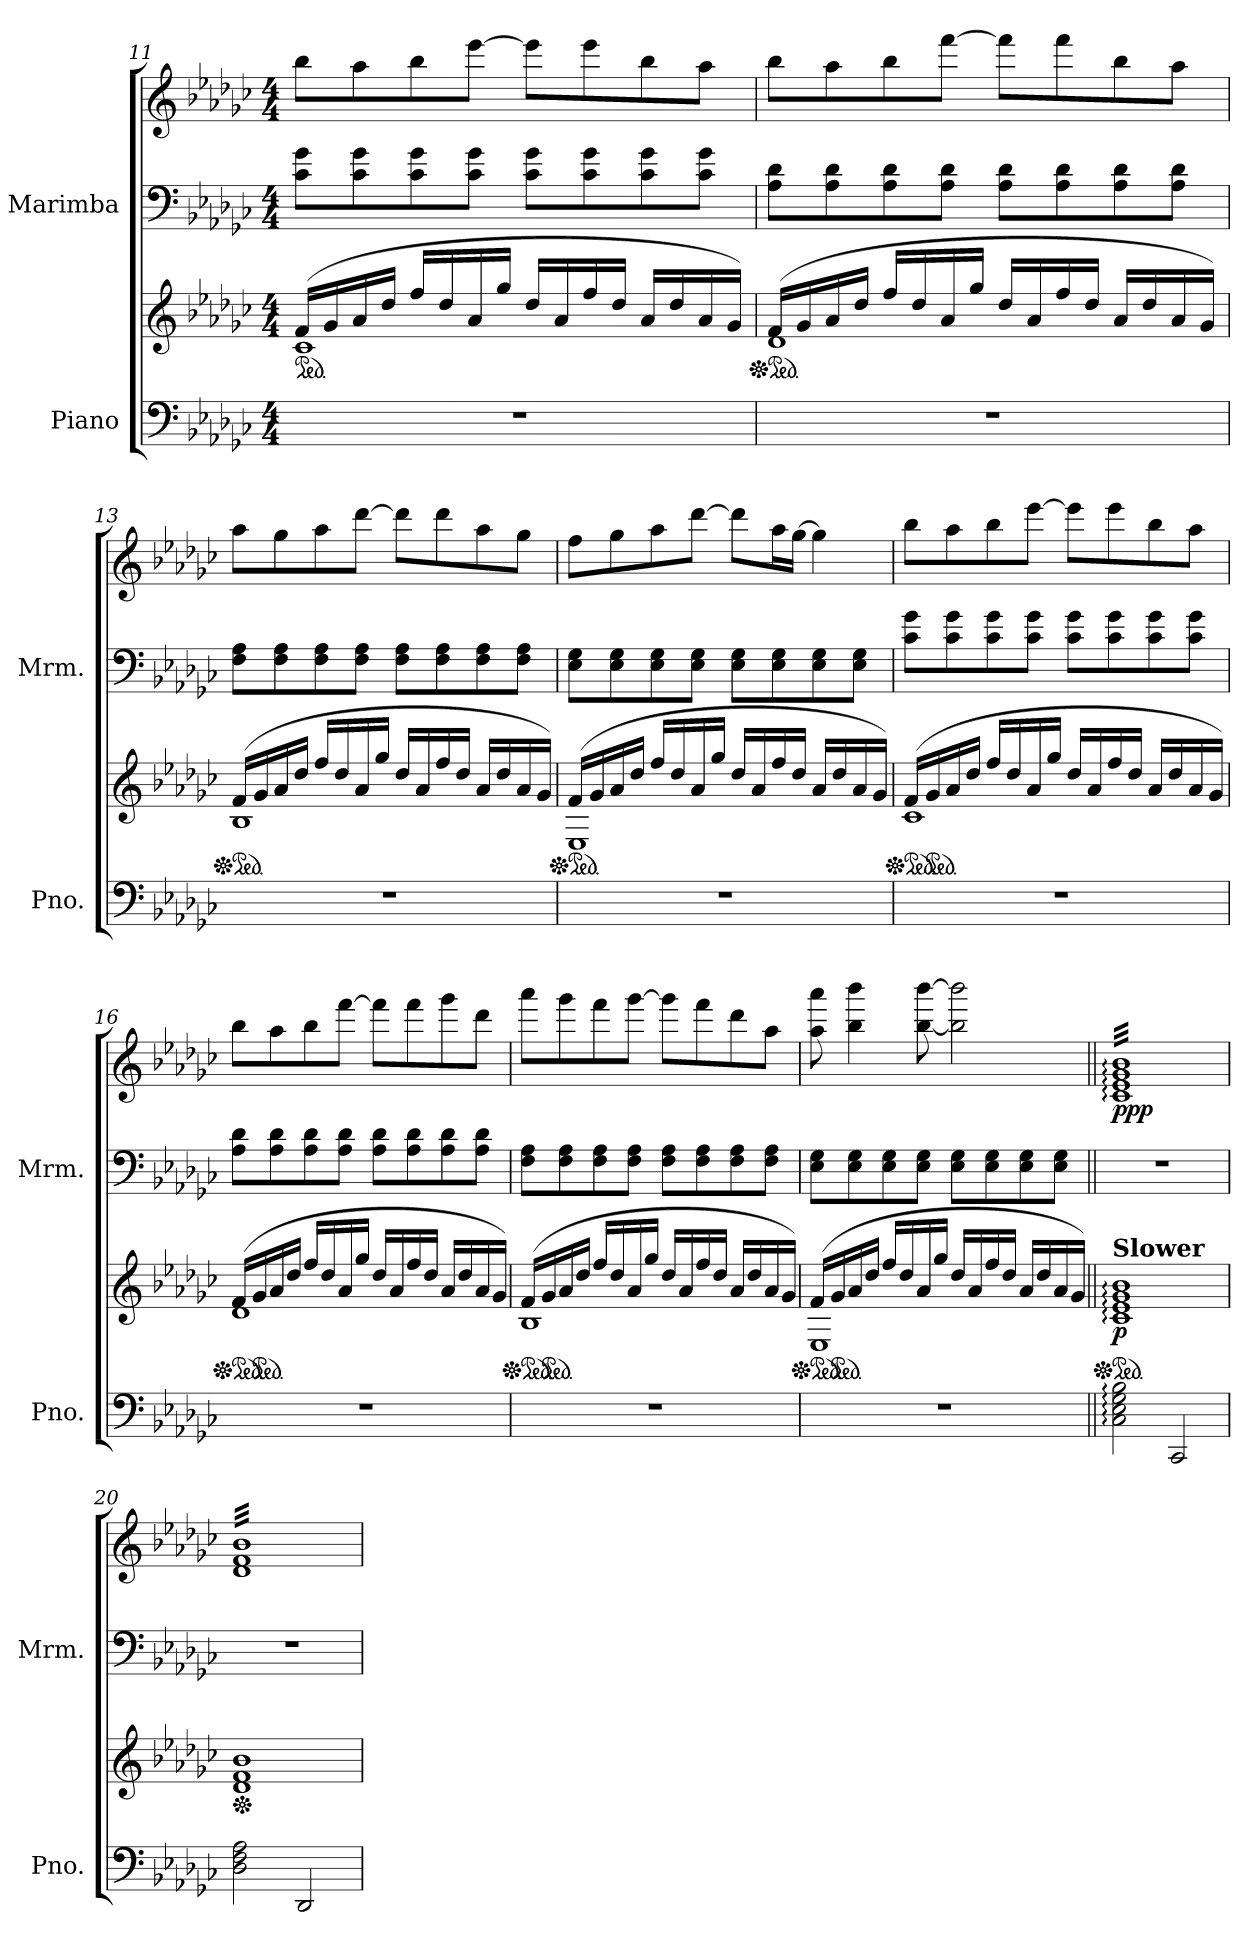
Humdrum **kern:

**kern	**kern	**dynam	**kern	**kern	**dynam
*part2	*part2	*part2	*part1	*part1	*part1
*staff4	*staff3	*staff3/4	*staff2	*staff1	*staff1/2
*I"Piano	*	*	*I"Marimba	*	*
*I'Pno.	*	*	*I'Mrm.	*	*
*clefF4	*clefG2	*	*clefF4	*clefG2	*
*k[b-e-a-d-g-c-]	*k[b-e-a-d-g-c-]	*	*k[b-e-a-d-g-c-]	*k[b-e-a-d-g-c-]	*
*M4/4	*M4/4	*	*M4/4	*M4/4	*
*	*ped	*	*	*	*
=11	=11	=11	=11	=11	=11
*	*^	*	*	*	*
1r	(<16f/LL	1c-	.	8c-\ 8g-\L	8bb-\L	.
.	16g-/	.	.	.	.	.
.	16a-/	.	.	8c-\ 8g-\	8aa-\	.
.	16dd-/JJ	.	.	.	.	.
.	16ff/LL	.	.	8c-\ 8g-\	8bb-\	.
.	16dd-/	.	.	.	.	.
.	16a-/	.	.	8c-\ 8g-\J	[8eee-\J	.
.	16gg-/JJ	.	.	.	.	.
.	16dd-/LL	.	.	8c-\ 8g-\L	8eee-\L]	.
.	16a-/	.	.	.	.	.
.	16ff/	.	.	8c-\ 8g-\	8eee-\	.
.	16dd-/JJ	.	.	.	.	.
.	16a-/LL	.	.	8c-\ 8g-\	8bb-\	.
.	16dd-/	.	.	.	.	.
.	16a-/	.	.	8c-\ 8g-\J	8aa-\J	.
.	16g-/JJ)	.	.	.	.	.
=12	=12	=12	=12	=12	=12	=12
*	*Xped	*	*	*	*	*
*	*ped	*	*	*	*	*
1r	(<16f/LL	1d-	.	8A-\ 8d-\L	8bb-\L	.
.	16g-/	.	.	.	.	.
.	16a-/	.	.	8A-\ 8d-\	8aa-\	.
.	16dd-/JJ	.	.	.	.	.
.	16ff/LL	.	.	8A-\ 8d-\	8bb-\	.
.	16dd-/	.	.	.	.	.
.	16a-/	.	.	8A-\ 8d-\J	[8fff\J	.
.	16gg-/JJ	.	.	.	.	.
.	16dd-/LL	.	.	8A-\ 8d-\L	8fff\L]	.
.	16a-/	.	.	.	.	.
.	16ff/	.	.	8A-\ 8d-\	8fff\	.
.	16dd-/JJ	.	.	.	.	.
.	16a-/LL	.	.	8A-\ 8d-\	8bb-\	.
.	16dd-/	.	.	.	.	.
.	16a-/	.	.	8A-\ 8d-\J	8aa-\J	.
.	16g-/JJ)	.	.	.	.	.
!!LO:LB:g=z
=13	=13	=13	=13	=13	=13	=13
*	*Xped	*	*	*	*	*
*	*ped	*	*	*	*	*
1r	(<16f/LL	1B-	.	8F\ 8A-\L	8aa-\L	.
.	16g-/	.	.	.	.	.
.	16a-/	.	.	8F\ 8A-\	8gg-\	.
.	16dd-/JJ	.	.	.	.	.
.	16ff/LL	.	.	8F\ 8A-\	8aa-\	.
.	16dd-/	.	.	.	.	.
.	16a-/	.	.	8F\ 8A-\J	[8ddd-\J	.
.	16gg-/JJ	.	.	.	.	.
.	16dd-/LL	.	.	8F\ 8A-\L	8ddd-\L]	.
.	16a-/	.	.	.	.	.
.	16ff/	.	.	8F\ 8A-\	8ddd-\	.
.	16dd-/JJ	.	.	.	.	.
.	16a-/LL	.	.	8F\ 8A-\	8aa-\	.
.	16dd-/	.	.	.	.	.
.	16a-/	.	.	8F\ 8A-\J	8gg-\J	.
.	16g-/JJ)	.	.	.	.	.
=14	=14	=14	=14	=14	=14	=14
*	*Xped	*	*	*	*	*
*	*ped	*	*	*	*	*
1r	(<16f/LL	1E-	.	8E-\ 8G-\L	8ff\L	.
.	16g-/	.	.	.	.	.
.	16a-/	.	.	8E-\ 8G-\	8gg-\	.
.	16dd-/JJ	.	.	.	.	.
.	16ff/LL	.	.	8E-\ 8G-\	8aa-\	.
.	16dd-/	.	.	.	.	.
.	16a-/	.	.	8E-\ 8G-\J	[8ddd-\J	.
.	16gg-/JJ	.	.	.	.	.
.	16dd-/LL	.	.	8E-\ 8G-\L	8ddd-\L]	.
.	16a-/	.	.	.	.	.
.	16ff/	.	.	8E-\ 8G-\	16aa-\L	.
.	16dd-/JJ	.	.	.	[16gg-\JJ	.
.	16a-/LL	.	.	8E-\ 8G-\	4gg-\]	.
.	16dd-/	.	.	.	.	.
.	16a-/	.	.	8E-\ 8G-\J	.	.
.	16g-/JJ)	.	.	.	.	.
!!LO:PB:g=z
=15	=15	=15	=15	=15	=15	=15
*	*Xped	*	*	*	*	*
*	*ped	*	*	*	*	*
1r	(<16f/LL	1c-	.	8c-\ 8g-\L	8bb-\L	.
*	*ped	*	*	*	*	*
.	16g-/	.	.	.	.	.
.	16a-/	.	.	8c-\ 8g-\	8aa-\	.
.	16dd-/JJ	.	.	.	.	.
.	16ff/LL	.	.	8c-\ 8g-\	8bb-\	.
.	16dd-/	.	.	.	.	.
.	16a-/	.	.	8c-\ 8g-\J	[8eee-\J	.
.	16gg-/JJ	.	.	.	.	.
.	16dd-/LL	.	.	8c-\ 8g-\L	8eee-\L]	.
.	16a-/	.	.	.	.	.
.	16ff/	.	.	8c-\ 8g-\	8eee-\	.
.	16dd-/JJ	.	.	.	.	.
.	16a-/LL	.	.	8c-\ 8g-\	8bb-\	.
.	16dd-/	.	.	.	.	.
.	16a-/	.	.	8c-\ 8g-\J	8aa-\J	.
.	16g-/JJ)	.	.	.	.	.
=16	=16	=16	=16	=16	=16	=16
*	*Xped	*	*	*	*	*
*	*Xped	*	*	*	*	*
*	*ped	*	*	*	*	*
1r	(<16f/LL	1d-	.	8A-\ 8d-\L	8bb-\L	.
*	*ped	*	*	*	*	*
.	16g-/	.	.	.	.	.
.	16a-/	.	.	8A-\ 8d-\	8aa-\	.
.	16dd-/JJ	.	.	.	.	.
.	16ff/LL	.	.	8A-\ 8d-\	8bb-\	.
.	16dd-/	.	.	.	.	.
.	16a-/	.	.	8A-\ 8d-\J	[8fff\J	.
.	16gg-/JJ	.	.	.	.	.
.	16dd-/LL	.	.	8A-\ 8d-\L	8fff\L]	.
.	16a-/	.	.	.	.	.
.	16ff/	.	.	8A-\ 8d-\	8fff\	.
.	16dd-/JJ	.	.	.	.	.
.	16a-/LL	.	.	8A-\ 8d-\	8ggg-\	.
.	16dd-/	.	.	.	.	.
.	16a-/	.	.	8A-\ 8d-\J	8ddd-\J	.
.	16g-/JJ)	.	.	.	.	.
!!LO:LB:g=z
=17	=17	=17	=17	=17	=17	=17
*	*Xped	*	*	*	*	*
*	*Xped	*	*	*	*	*
*	*ped	*	*	*	*	*
1r	(<16f/LL	1B-	.	8F\ 8A-\L	8aaa-\L	.
*	*ped	*	*	*	*	*
.	16g-/	.	.	.	.	.
.	16a-/	.	.	8F\ 8A-\	8ggg-\	.
.	16dd-/JJ	.	.	.	.	.
.	16ff/LL	.	.	8F\ 8A-\	8fff\	.
.	16dd-/	.	.	.	.	.
.	16a-/	.	.	8F\ 8A-\J	[8ggg-\J	.
.	16gg-/JJ	.	.	.	.	.
.	16dd-/LL	.	.	8F\ 8A-\L	8ggg-\L]	.
.	16a-/	.	.	.	.	.
.	16ff/	.	.	8F\ 8A-\	8fff\	.
.	16dd-/JJ	.	.	.	.	.
.	16a-/LL	.	.	8F\ 8A-\	8ddd-\	.
.	16dd-/	.	.	.	.	.
.	16a-/	.	.	8F\ 8A-\J	8aa-\J	.
.	16g-/JJ)	.	.	.	.	.
=18	=18	=18	=18	=18	=18	=18
*	*Xped	*	*	*	*	*
*	*Xped	*	*	*	*	*
*	*ped	*	*	*	*	*
1r	(<16f/LL	1E-	.	8E-\ 8G-\L	8aa-\ 8aaa-\	.
*	*ped	*	*	*	*	*
.	16g-/	.	.	.	.	.
.	16a-/	.	.	8E-\ 8G-\	4bb-\ 4bbb-\	.
.	16dd-/JJ	.	.	.	.	.
.	16ff/LL	.	.	8E-\ 8G-\	.	.
.	16dd-/	.	.	.	.	.
.	16a-/	.	.	8E-\ 8G-\J	[8bb-\ [8bbb-\	.
.	16gg-/JJ	.	.	.	.	.
.	16dd-/LL	.	.	8E-\ 8G-\L	2bb-\] 2bbb-\]	.
.	16a-/	.	.	.	.	.
.	16ff/	.	.	8E-\ 8G-\	.	.
.	16dd-/JJ	.	.	.	.	.
.	16a-/LL	.	.	8E-\ 8G-\	.	.
.	16dd-/	.	.	.	.	.
.	16a-/	.	.	8E-\ 8G-\J	.	.
.	16g-/JJ)	.	.	.	.	.
*	*v	*v	*	*	*	*
=19||	=19||	=19||	=19||	=19||	=19||
*	*Xped	*	*	*	*
*	*Xped	*	*	*	*
*	*ped	*	*	*	*
*	*	*	*	*MM70	*
!	!LO:TX:a:B:t=Slower	!	!	!	!
!	!	!LO:DY:b	!	!	!LO:DY:b
*	*	*	*	*tremolo	*
2C-\: 2E-\: 2G-\: 2B-\:	1c-: 1e-: 1g-: 1b-:	p	1r	32c-: 32e-: 32g-: 32b-:LLL	ppp
.	.	.	.	32c-: 32e-: 32g-: 32b-:	.
.	.	.	.	32c-: 32e-: 32g-: 32b-:	.
.	.	.	.	32c-: 32e-: 32g-: 32b-:	.
.	.	.	.	32c-: 32e-: 32g-: 32b-:	.
.	.	.	.	32c-: 32e-: 32g-: 32b-:	.
.	.	.	.	32c-: 32e-: 32g-: 32b-:	.
.	.	.	.	32c-: 32e-: 32g-: 32b-:	.
.	.	.	.	32c-: 32e-: 32g-: 32b-:	.
.	.	.	.	32c-: 32e-: 32g-: 32b-:	.
.	.	.	.	32c-: 32e-: 32g-: 32b-:	.
.	.	.	.	32c-: 32e-: 32g-: 32b-:	.
.	.	.	.	32c-: 32e-: 32g-: 32b-:	.
.	.	.	.	32c-: 32e-: 32g-: 32b-:	.
.	.	.	.	32c-: 32e-: 32g-: 32b-:	.
.	.	.	.	32c-: 32e-: 32g-: 32b-:	.
2CC-/	.	.	.	32c-: 32e-: 32g-: 32b-:	.
.	.	.	.	32c-: 32e-: 32g-: 32b-:	.
.	.	.	.	32c-: 32e-: 32g-: 32b-:	.
.	.	.	.	32c-: 32e-: 32g-: 32b-:	.
.	.	.	.	32c-: 32e-: 32g-: 32b-:	.
.	.	.	.	32c-: 32e-: 32g-: 32b-:	.
.	.	.	.	32c-: 32e-: 32g-: 32b-:	.
.	.	.	.	32c-: 32e-: 32g-: 32b-:	.
.	.	.	.	32c-: 32e-: 32g-: 32b-:	.
.	.	.	.	32c-: 32e-: 32g-: 32b-:	.
.	.	.	.	32c-: 32e-: 32g-: 32b-:	.
.	.	.	.	32c-: 32e-: 32g-: 32b-:	.
.	.	.	.	32c-: 32e-: 32g-: 32b-:	.
.	.	.	.	32c-: 32e-: 32g-: 32b-:	.
.	.	.	.	32c-: 32e-: 32g-: 32b-:	.
.	.	.	.	32c-: 32e-: 32g-: 32b-:JJJ	.
=20	=20	=20	=20	=20	=20
*	*Xped	*	*	*	*
2D-\ 2F\ 2A-\	1d- 1f 1b-	.	1r	32d- 32f 32b-LLL	.
.	.	.	.	32d- 32f 32b-	.
.	.	.	.	32d- 32f 32b-	.
.	.	.	.	32d- 32f 32b-	.
.	.	.	.	32d- 32f 32b-	.
.	.	.	.	32d- 32f 32b-	.
.	.	.	.	32d- 32f 32b-	.
.	.	.	.	32d- 32f 32b-	.
.	.	.	.	32d- 32f 32b-	.
.	.	.	.	32d- 32f 32b-	.
.	.	.	.	32d- 32f 32b-	.
.	.	.	.	32d- 32f 32b-	.
.	.	.	.	32d- 32f 32b-	.
.	.	.	.	32d- 32f 32b-	.
.	.	.	.	32d- 32f 32b-	.
.	.	.	.	32d- 32f 32b-	.
2DD-/	.	.	.	32d- 32f 32b-	.
.	.	.	.	32d- 32f 32b-	.
.	.	.	.	32d- 32f 32b-	.
.	.	.	.	32d- 32f 32b-	.
.	.	.	.	32d- 32f 32b-	.
.	.	.	.	32d- 32f 32b-	.
.	.	.	.	32d- 32f 32b-	.
.	.	.	.	32d- 32f 32b-	.
.	.	.	.	32d- 32f 32b-	.
.	.	.	.	32d- 32f 32b-	.
.	.	.	.	32d- 32f 32b-	.
.	.	.	.	32d- 32f 32b-	.
.	.	.	.	32d- 32f 32b-	.
.	.	.	.	32d- 32f 32b-	.
.	.	.	.	32d- 32f 32b-	.
.	.	.	.	32d- 32f 32b-JJJ	.
*	*	*	*	*Xtremolo	*
=	=	=	=	=	=
*-	*-	*-	*-	*-	*-
